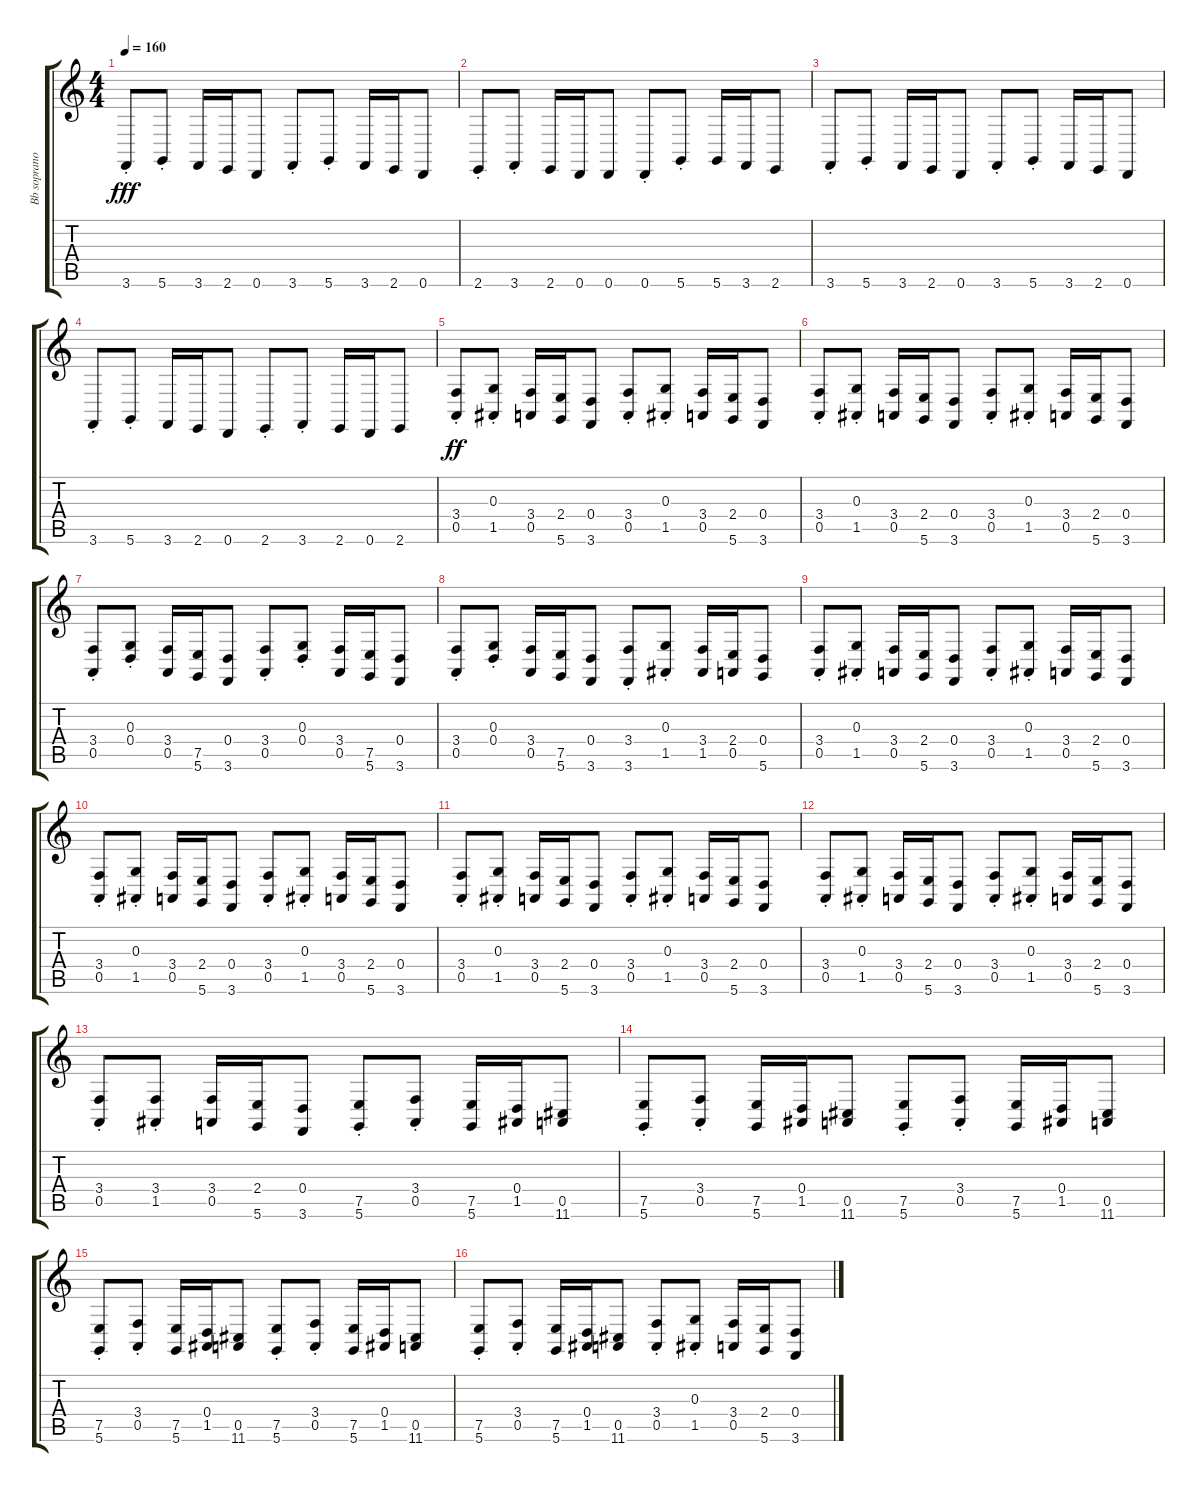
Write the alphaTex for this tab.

\track ("Bb soprano clarinet" "Bb soprano") {instrument clarinet}
\staff {score tabs}
\tuning (E4 B3 G3 D3 A2 D2) {hide}
\ts (4 4)
\tempo 160
\clef g2
\ks c
3.6{st}.8{dy fff} 5.6{st}.8 3.6.16 2.6.16 0.6.8 3.6{st}.8 5.6{st}.8 3.6.16 2.6.16 0.6.8 |
2.6{st}.8 3.6{st}.8 2.6.16 0.6.16 0.6.8 0.6{st}.8 5.6{st}.8 5.6.16 3.6.16 2.6.8 |
3.6{st}.8 5.6{st}.8 3.6.16 2.6.16 0.6.8 3.6{st}.8 5.6{st}.8 3.6.16 2.6.16 0.6.8 |
3.6{st}.8 5.6{st}.8 3.6.16 2.6.16 0.6.8 2.6{st}.8 3.6{st}.8 2.6.16 0.6.16 2.6.8 |
(3.4{st} 0.5{st}).8{dy ff} (0.3{st} 1.5{st}).8 (3.4 0.5).16 (2.4 5.6).16 (0.4 3.6).8 (3.4{st} 0.5{st}).8 (0.3{st} 1.5{st}).8 (3.4 0.5).16 (2.4 5.6).16 (0.4 3.6).8 |
(3.4{st} 0.5{st}).8 (0.3{st} 1.5{st}).8 (3.4 0.5).16 (2.4 5.6).16 (0.4 3.6).8 (3.4{st} 0.5{st}).8 (0.3{st} 1.5{st}).8 (3.4 0.5).16 (2.4 5.6).16 (0.4 3.6).8 |
(3.4{st} 0.5{st}).8 (0.3{st} 0.4{st}).8 (3.4 0.5).16 (7.5 5.6).16 (0.4 3.6).8 (3.4{st} 0.5{st}).8 (0.3{st} 0.4{st}).8 (3.4 0.5).16 (7.5 5.6).16 (0.4 3.6).8 |
(3.4{st} 0.5{st}).8 (0.3{st} 0.4{st}).8 (3.4 0.5).16 (7.5 5.6).16 (0.4 3.6).8 (3.4{st} 3.6{st}).8 (0.3{st} 1.5{st}).8 (3.4 1.5).16 (2.4 0.5).16 (0.4 5.6).8 |
(3.4{st} 0.5{st}).8 (0.3{st} 1.5{st}).8 (3.4 0.5).16 (2.4 5.6).16 (0.4 3.6).8 (3.4{st} 0.5{st}).8 (0.3{st} 1.5{st}).8 (3.4 0.5).16 (2.4 5.6).16 (0.4 3.6).8 |
(3.4{st} 0.5{st}).8 (0.3{st} 1.5{st}).8 (3.4 0.5).16 (2.4 5.6).16 (0.4 3.6).8 (3.4{st} 0.5{st}).8 (0.3{st} 1.5{st}).8 (3.4 0.5).16 (2.4 5.6).16 (0.4 3.6).8 |
(3.4{st} 0.5{st}).8 (0.3{st} 1.5{st}).8 (3.4 0.5).16 (2.4 5.6).16 (0.4 3.6).8 (3.4{st} 0.5{st}).8 (0.3{st} 1.5{st}).8 (3.4 0.5).16 (2.4 5.6).16 (0.4 3.6).8 |
(3.4{st} 0.5{st}).8 (0.3{st} 1.5{st}).8 (3.4 0.5).16 (2.4 5.6).16 (0.4 3.6).8 (3.4{st} 0.5{st}).8 (0.3{st} 1.5{st}).8 (3.4 0.5).16 (2.4 5.6).16 (0.4 3.6).8 |
(3.4{st} 0.5{st}).8 (3.4{st} 1.5{st}).8 (3.4 0.5).16 (2.4 5.6).16 (0.4 3.6).8 (7.5{st} 5.6{st}).8 (3.4{st} 0.5{st}).8 (7.5 5.6).16 (0.4 1.5).16 (0.5 11.6).8 |
(7.5{st} 5.6{st}).8 (3.4{st} 0.5{st}).8 (7.5 5.6).16 (0.4 1.5).16 (0.5 11.6).8 (7.5{st} 5.6{st}).8 (3.4{st} 0.5{st}).8 (7.5 5.6).16 (0.4 1.5).16 (0.5 11.6).8 |
(7.5{st} 5.6{st}).8 (3.4{st} 0.5{st}).8 (7.5 5.6).16 (0.4 1.5).16 (0.5 11.6).8 (7.5{st} 5.6{st}).8 (3.4{st} 0.5{st}).8 (7.5 5.6).16 (0.4 1.5).16 (0.5 11.6).8 |
(7.5{st} 5.6{st}).8 (3.4{st} 0.5{st}).8 (7.5 5.6).16 (0.4 1.5).16 (0.5 11.6).8 (3.4{st} 0.5{st}).8 (0.3{st} 1.5{st}).8 (3.4 0.5).16 (2.4 5.6).16 (0.4 3.6).8
